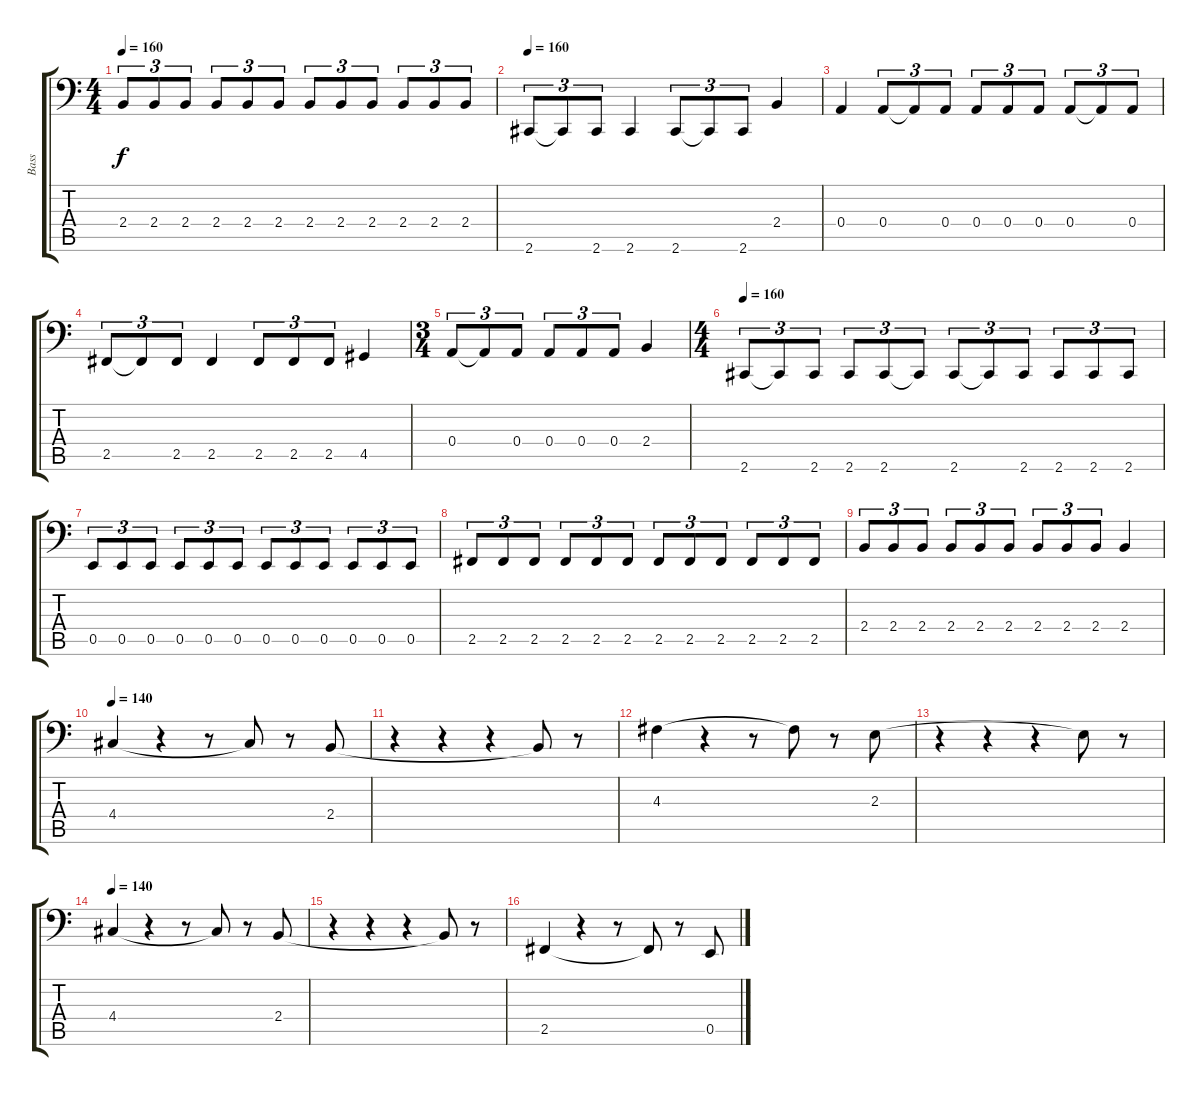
\track ("Bass" "Bass") {instrument electricbassfinger}
\staff {score tabs}
\tuning (C3 G2 D2 A1 E1 B0) {hide}
\ts (4 4)
\tempo 160
\clef f4
\ks c
2.4.8{tu (3 2) dy f} 2.4.8{tu (3 2)} 2.4.8{tu (3 2)} 2.4.8{tu (3 2)} 2.4.8{tu (3 2)} 2.4.8{tu (3 2)} 2.4.8{tu (3 2)} 2.4.8{tu (3 2)} 2.4.8{tu (3 2)} 2.4.8{tu (3 2)} 2.4.8{tu (3 2)} 2.4.8{tu (3 2)} |
\tempo 160
2.6.8{tu (3 2)} 2.6{t}.8{tu (3 2)} 2.6.8{tu (3 2)} 2.6.4 2.6.8{tu (3 2)} 2.6{t}.8{tu (3 2)} 2.6.8{tu (3 2)} 2.4.4 |
0.4.4 0.4.8{tu (3 2)} 0.4{t}.8{tu (3 2)} 0.4.8{tu (3 2)} 0.4.8{tu (3 2)} 0.4.8{tu (3 2)} 0.4.8{tu (3 2)} 0.4.8{tu (3 2)} 0.4{t}.8{tu (3 2)} 0.4.8{tu (3 2)} |
2.5.8{tu (3 2)} 2.5{t}.8{tu (3 2)} 2.5.8{tu (3 2)} 2.5.4 2.5.8{tu (3 2)} 2.5.8{tu (3 2)} 2.5.8{tu (3 2)} 4.5.4 |
\ts (3 4)
0.4.8{tu (3 2)} 0.4{t}.8{tu (3 2)} 0.4.8{tu (3 2)} 0.4.8{tu (3 2)} 0.4.8{tu (3 2)} 0.4.8{tu (3 2)} 2.4.4 |
\ts (4 4)
\tempo 160
2.6.8{tu (3 2)} 2.6{t}.8{tu (3 2)} 2.6.8{tu (3 2)} 2.6.8{tu (3 2)} 2.6.8{tu (3 2)} 2.6{t}.8{tu (3 2)} 2.6.8{tu (3 2)} 2.6{t}.8{tu (3 2)} 2.6.8{tu (3 2)} 2.6.8{tu (3 2)} 2.6.8{tu (3 2)} 2.6.8{tu (3 2)} |
0.5.8{tu (3 2)} 0.5.8{tu (3 2)} 0.5.8{tu (3 2)} 0.5.8{tu (3 2)} 0.5.8{tu (3 2)} 0.5.8{tu (3 2)} 0.5.8{tu (3 2)} 0.5.8{tu (3 2)} 0.5.8{tu (3 2)} 0.5.8{tu (3 2)} 0.5.8{tu (3 2)} 0.5.8{tu (3 2)} |
2.5.8{tu (3 2)} 2.5.8{tu (3 2)} 2.5.8{tu (3 2)} 2.5.8{tu (3 2)} 2.5.8{tu (3 2)} 2.5.8{tu (3 2)} 2.5.8{tu (3 2)} 2.5.8{tu (3 2)} 2.5.8{tu (3 2)} 2.5.8{tu (3 2)} 2.5.8{tu (3 2)} 2.5.8{tu (3 2)} |
2.4.8{tu (3 2)} 2.4.8{tu (3 2)} 2.4.8{tu (3 2)} 2.4.8{tu (3 2)} 2.4.8{tu (3 2)} 2.4.8{tu (3 2)} 2.4.8{tu (3 2)} 2.4.8{tu (3 2)} 2.4.8{tu (3 2)} 2.4.4 |
\tempo 140
4.4.4 r.4 r.8 4.4{t}.8 r.8 2.4.8 |
r.4 r.4 r.4 2.4{t}.8 r.8 |
4.3.4 r.4 r.8 4.3{t}.8 r.8 2.3.8 |
r.4 r.4 r.4 2.3{t}.8 r.8 |
\tempo 140
4.4.4 r.4 r.8 4.4{t}.8 r.8 2.4.8 |
r.4 r.4 r.4 2.4{t}.8 r.8 |
2.5.4 r.4 r.8 2.5{t}.8 r.8 0.5.8
